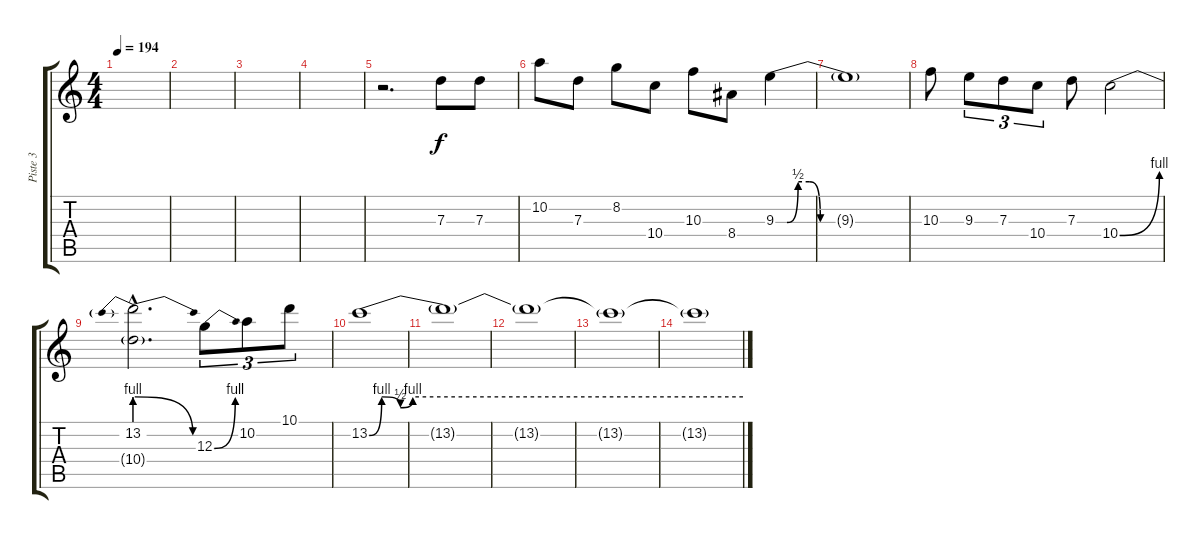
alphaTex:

\track ("Piste 3" "Piste 3") {instrument overdrivenguitar}
\staff {score tabs}
\tuning (E4 B3 G3 D3 A2 E2) {hide}
\ts (4 4)
\tempo 194
\clef g2
\ks c
|
|
|
|
r.2{d instrument overdrivenguitar} 7.3.8 7.3.8 |
10.2.8 7.3.8 8.2.8 10.4.8 10.3.8 8.4.8 9.3{be (custom 0 0 5 0 10 2 15 2 20 0 60 0)}.4 |
9.3{t}.1 |
10.3.8 9.3.8{tu (3 2)} 7.3.8{tu (3 2)} 10.4.8{tu (3 2)} 7.3.8 10.4{be (bend 0 0 60 4)}.2 |
(13.2{be (prebendrelease 0 4 60 0) hac} 10.4{hac t}).2{d} 12.3{be (bend 0 0 60 4)}.8{tu (3 2)} 10.2.8{tu (3 2)} 10.1.8{tu (3 2)} |
13.2{be (custom 0 0 2 4 5 2 7 4 60 4)}.1 |
13.2{t}.1{volume 8} |
13.2{t}.1 |
13.2{t}.1{volume 0} |
13.2{t}.1
